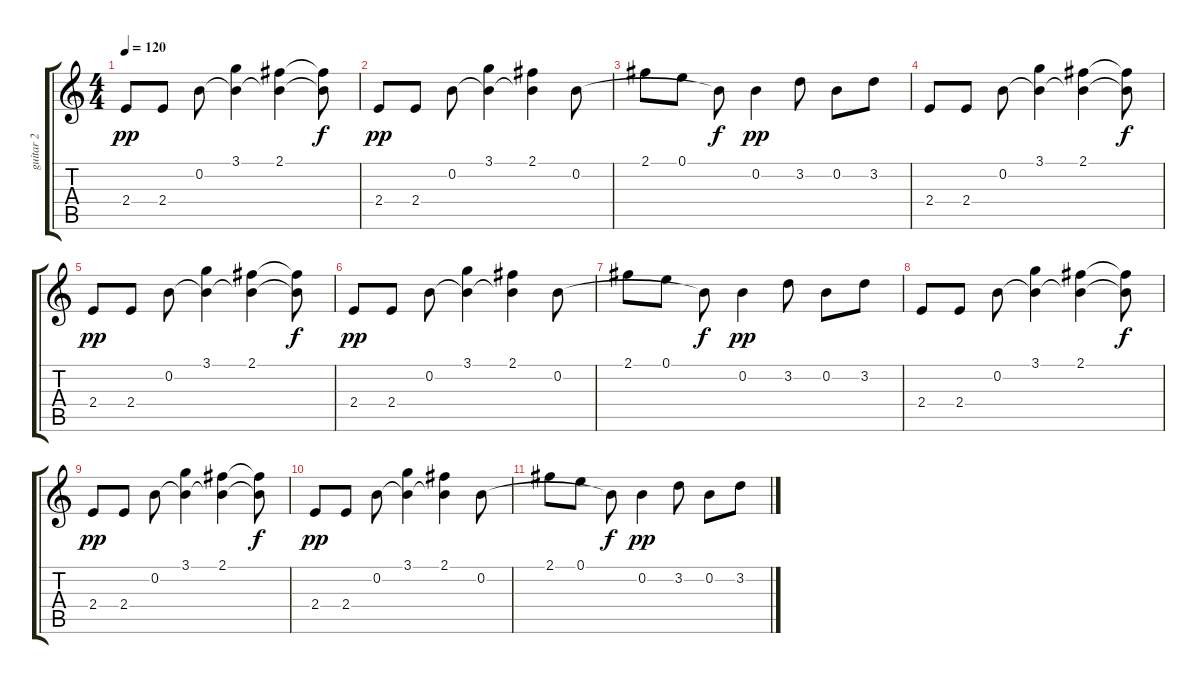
\track ("guitar 2" "guitar 2") {instrument overdrivenguitar}
\staff {score tabs}
\tuning (E4 B3 G3 D3 A2 D2) {hide}
\ts (4 4)
\tempo 120
\clef g2
\ks c
2.4.8{dy pp} 2.4.8 0.2.8 (3.1 0.2{t}).4 (2.1 0.2{t}).4 (2.1{t} 0.2{t}).8{dy f} |
2.4.8{dy pp} 2.4.8 0.2.8 (3.1 0.2{t}).4 (2.1 0.2{t}).4 0.2.8 |
2.1.8 0.1.8 0.2{t}.8{dy f} 0.2.4{dy pp} 3.2.8 0.2.8 3.2.8 |
2.4.8 2.4.8 0.2.8 (3.1 0.2{t}).4 (2.1 0.2{t}).4 (2.1{t} 0.2{t}).8{dy f} |
2.4.8{dy pp} 2.4.8 0.2.8 (3.1 0.2{t}).4 (2.1 0.2{t}).4 (2.1{t} 0.2{t}).8{dy f} |
2.4.8{dy pp} 2.4.8 0.2.8 (3.1 0.2{t}).4 (2.1 0.2{t}).4 0.2.8 |
2.1.8 0.1.8 0.2{t}.8{dy f} 0.2.4{dy pp} 3.2.8 0.2.8 3.2.8 |
2.4.8 2.4.8 0.2.8 (3.1 0.2{t}).4 (2.1 0.2{t}).4 (2.1{t} 0.2{t}).8{dy f} |
2.4.8{dy pp} 2.4.8 0.2.8 (3.1 0.2{t}).4 (2.1 0.2{t}).4 (2.1{t} 0.2{t}).8{dy f} |
2.4.8{dy pp} 2.4.8 0.2.8 (3.1 0.2{t}).4 (2.1 0.2{t}).4 0.2.8 |
2.1.8 0.1.8 0.2{t}.8{dy f} 0.2.4{dy pp} 3.2.8 0.2.8 3.2.8
